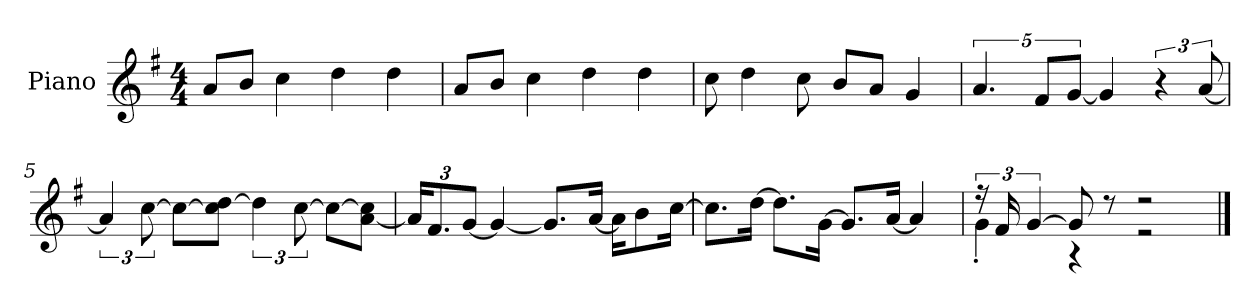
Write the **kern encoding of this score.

**kern
*part1
*staff1
*I"Piano
*I'P-no
*clefG2
*k[f#]
*M4/4
*MM90
=1
8a/L
8b/J
4cc\
4dd\
4dd\
=2
8a/L
8b/J
4cc\
4dd\
4dd\
=3
8cc\
4dd\
8cc\
8b/L
8a/J
4g/
=4
5.a/
10f#/L
[10g/J
4g/]
6r
[12a/
=5
6a/]
[12cc\
8cc\L_
8cc\] [8dd\J
6dd\]
[12cc\
8cc\L_
[8a\ 8cc\]J
!!LO:LB:g=z
=6
*Xbrackettup
24a/KL]
12.f#/
[12g/J
4g/_
8.g/L]
[16a/Jk
16a\KL]
8b\
[16cc\Jk
=7
8.cc\L]
[16dd\Jk
8.dd\L]
[16g\Jk
8.g/L]
[16a/Jk
4a/]
=8
*brackettup
*^
24r	4g'\
24f#/	.
[6g/	.
8g/]	4r
8r	.
2r	2r
*v	*v
==
*-
